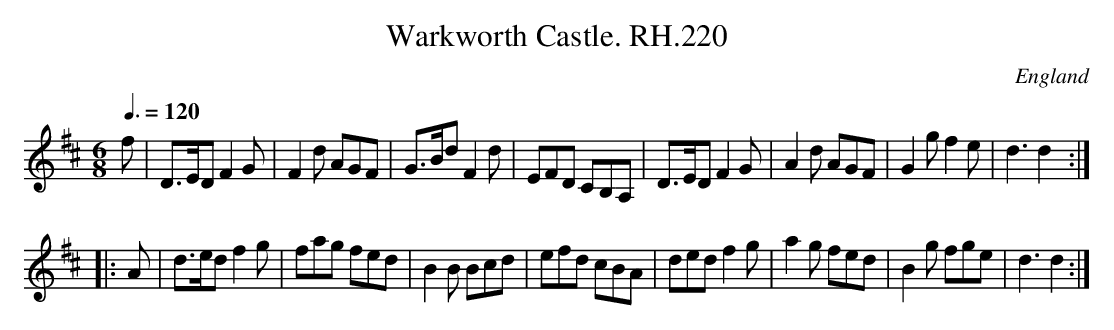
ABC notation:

X:1
T:Warkworth Castle. RH.220
L:1/8
M:6/8
O:England
Q:3/8=120
K:D
f|D>ED F2G|F2d AGF|G>Bd F2d|EFD CB,A,|\
D>ED F2G|A2d AGF|G2g f2e|d3 d2:|!
|:A|d>ed f2g|fag fed|B2B Bcd|efd cBA|\
ded f2g|a2g fed|B2g fge|d3 d2:|
